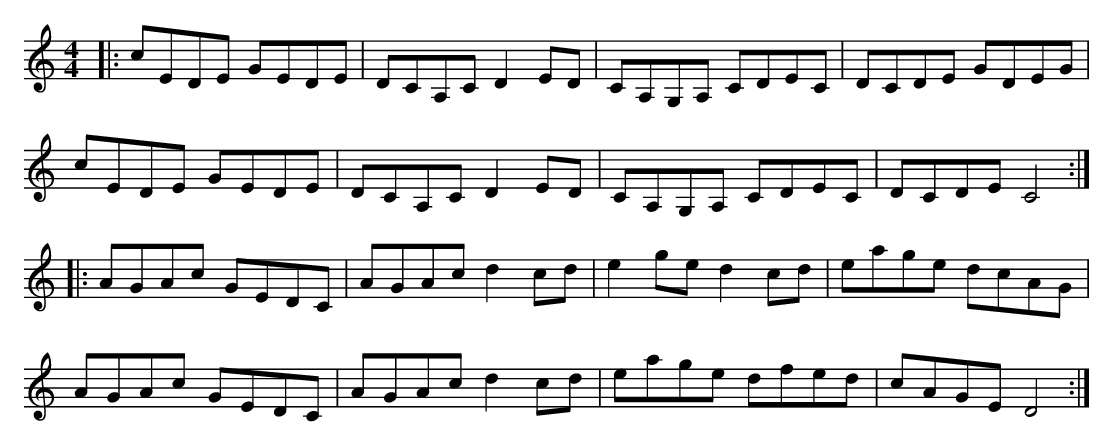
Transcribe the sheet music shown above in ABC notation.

X:1
M:4/4
K:C
|:cEDE GEDE|DCA,C D2 ED|CA,G,A, CDEC|DCDE GDEG|
cEDE GEDE|DCA,C D2 ED|CA,G,A, CDEC|DCDE C4:|
|:AGAc GEDC|AGAc d2 cd|e2 ge d2 cd|eage dcAG|
AGAc GEDC|AGAc d2 cd|eage dfed|cAGE D4:|
